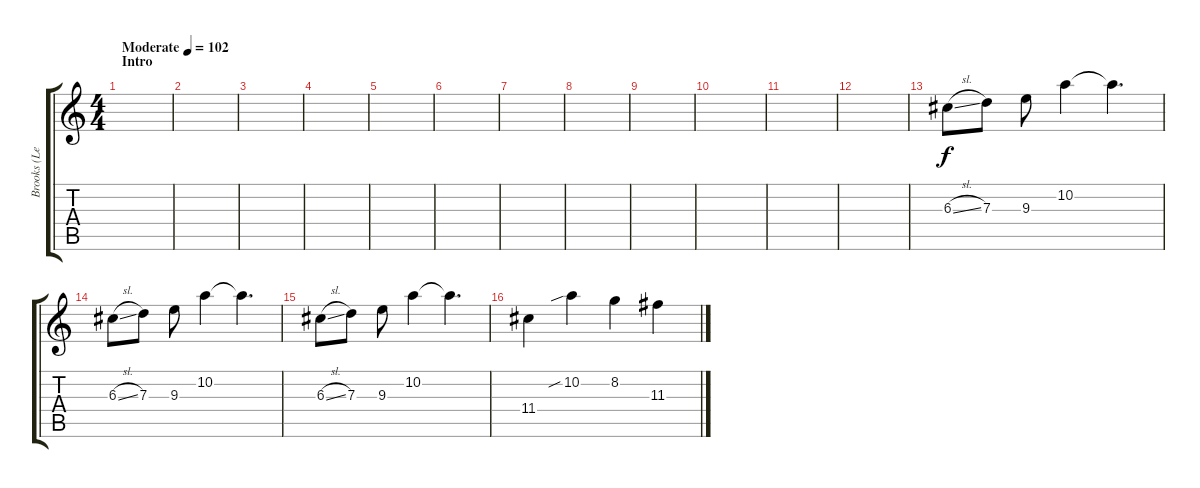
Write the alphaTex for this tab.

\track ("Brooks (Lead)" "Brooks (Le") {instrument overdrivenguitar}
\staff {score tabs}
\tuning (E4 B3 G3 D3 A2 D2) {hide}
\ts (4 4)
\section ("" "Intro")
\tempo (102 "Moderate")
\clef g2
\ks c
|
|
|
|
|
|
|
|
|
|
|
|
6.3{sl}.8 7.3.8 9.3.8 10.2.4 10.2{t}.4{d} |
6.3{sl}.8 7.3.8 9.3.8 10.2.4 10.2{t}.4{d} |
6.3{sl}.8 7.3.8 9.3.8 10.2.4 10.2{t}.4{d} |
11.4.4 10.2{sib}.4 8.2.4 11.3.4
